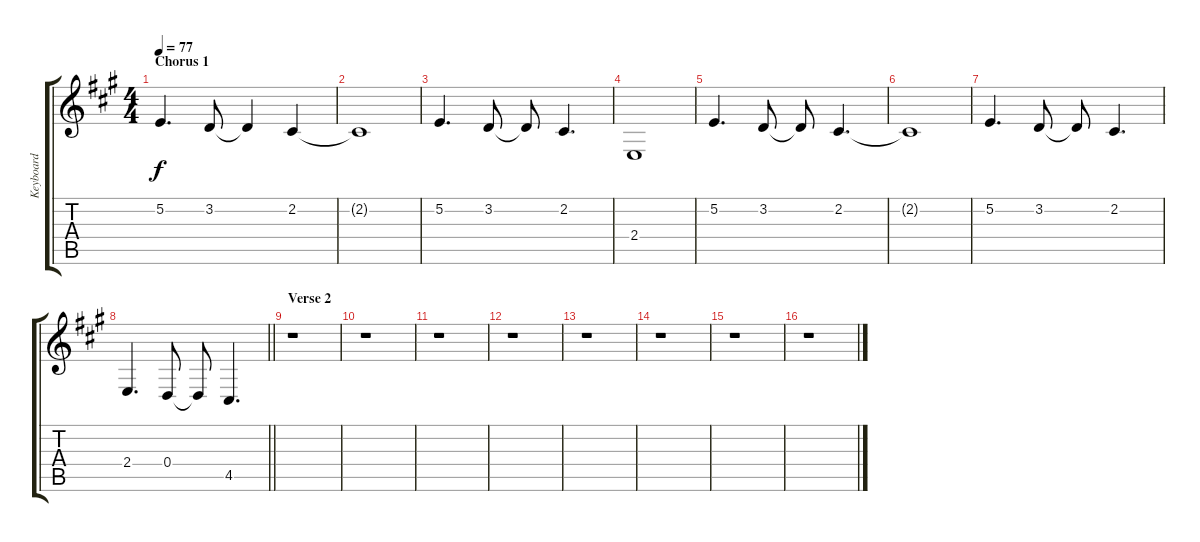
\track ("Keyboard" "Keyboard") {instrument drawbarorgan}
\staff {score tabs}
\tuning (E4 B3 G3 D3 A2 E2) {hide}
\ts (4 4)
\section ("" "Chorus 1")
\tempo 77
\clef g2
\ks a
5.2.4{d dy f} 3.2.8 3.2{t}.4 2.2.4 |
2.2{t}.1 |
5.2.4{d} 3.2.8 3.2{t}.8 2.2.4{d} |
2.4.1 |
5.2.4{d} 3.2.8 3.2{t}.8 2.2.4{d} |
2.2{t}.1 |
5.2.4{d} 3.2.8 3.2{t}.8 2.2.4{d} |
\barLineRight lightlight
2.4.4{d} 0.4.8 0.4{t}.8 4.5.4{d} |
\section ("" "Verse 2")
r.1 |
r.1 |
r.1 |
r.1 |
r.1 |
r.1 |
r.1 |
r.1
